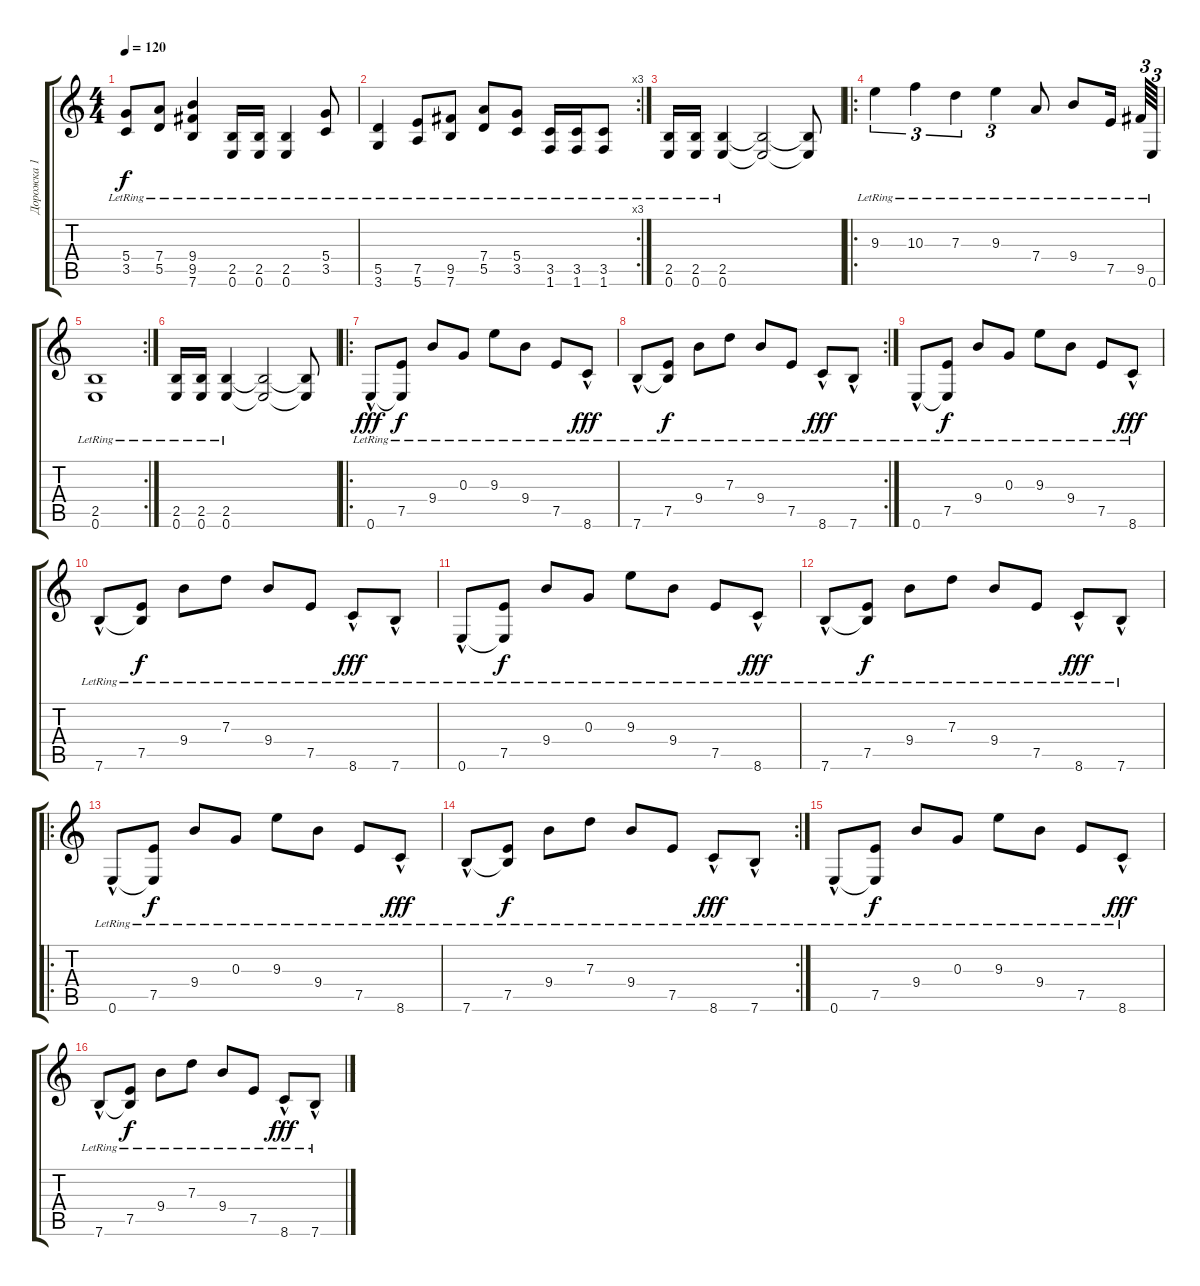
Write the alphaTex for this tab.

\track ("Дорожка 1" "Дорожка 1") {instrument overdrivenguitar}
\staff {score tabs}
\tuning (E4 B3 G3 D3 A2 E2) {hide}
\ts (4 4)
\tempo 120
\clef g2
\ks c
(5.4{lr} 3.5{lr}).8{dy f} (7.4{lr} 5.5{lr}).8 (9.4{lr} 9.5{lr} 7.6{lr}).4 (2.5{lr} 0.6{lr}).16 (2.5{lr} 0.6{lr}).16 (2.5{lr} 0.6{lr}).4 (5.4{lr} 3.5{lr}).8 |
\rc 3
(5.5{lr} 3.6{lr}).4 (7.5{lr} 5.6{lr}).8 (9.5{lr} 7.6{lr}).8 (7.4{lr} 5.5{lr}).8 (5.4{lr} 3.5{lr}).8 (3.5{lr} 1.6{lr}).16 (3.5{lr} 1.6{lr}).16 (3.5{lr} 1.6{lr}).8 |
(2.5{lr} 0.6{lr}).16 (2.5{lr} 0.6{lr}).16 (2.5{lr} 0.6{lr}).4 (2.5{t} 0.6{t}).2 (2.5{t} 0.6{t}).8 |
\ro
9.3{lr}.4{tu (3 2)} 10.3{lr}.4{tu (3 2)} 7.3{lr}.4{tu (3 2)} 9.3{lr}.4{tu (3 2)} 7.4{lr}.8 9.4{lr}.8 7.5{lr}.16{beam splitsecondary} 9.5{lr}.64{tu (3 2)} 0.6{lr}.64{tu (3 2)} |
\rc 2
(2.5{lr} 0.6).1 |
(2.5{lr} 0.6{lr}).16 (2.5{lr} 0.6{lr}).16 (2.5{lr} 0.6{lr}).4 (2.5{t} 0.6{t}).2 (2.5{t} 0.6{t}).8 |
\ro
0.6{hac lr}.8{dy fff} (7.5{lr} 0.6{t}).8{dy f} 9.4{lr}.8 0.3{lr}.8 9.3{lr}.8 9.4{lr}.8 7.5{lr}.8 8.6{hac lr}.8{dy fff} |
\rc 2
7.6{hac lr}.8 (7.5{lr} 7.6{t}).8{dy f} 9.4{lr}.8 7.3{lr}.8 9.4{lr}.8 7.5{lr}.8 8.6{hac lr}.8{dy fff} 7.6{hac lr}.8 |
0.6{hac lr}.8 (7.5{lr} 0.6{t}).8{dy f} 9.4{lr}.8 0.3{lr}.8 9.3{lr}.8 9.4{lr}.8 7.5{lr}.8 8.6{hac lr}.8{dy fff} |
7.6{hac lr}.8 (7.5{lr} 7.6{t}).8{dy f} 9.4{lr}.8 7.3{lr}.8 9.4{lr}.8 7.5{lr}.8 8.6{hac lr}.8{dy fff} 7.6{hac lr}.8 |
0.6{hac lr}.8 (7.5{lr} 0.6{t}).8{dy f} 9.4{lr}.8 0.3{lr}.8 9.3{lr}.8 9.4{lr}.8 7.5{lr}.8 8.6{hac lr}.8{dy fff} |
7.6{hac lr}.8 (7.5{lr} 7.6{t}).8{dy f} 9.4{lr}.8 7.3{lr}.8 9.4{lr}.8 7.5{lr}.8 8.6{hac lr}.8{dy fff} 7.6{hac lr}.8 |
\ro
0.6{hac lr}.8 (7.5{lr} 0.6{t}).8{dy f} 9.4{lr}.8 0.3{lr}.8 9.3{lr}.8 9.4{lr}.8 7.5{lr}.8 8.6{hac lr}.8{dy fff} |
\rc 2
7.6{hac lr}.8 (7.5{lr} 7.6{t}).8{dy f} 9.4{lr}.8 7.3{lr}.8 9.4{lr}.8 7.5{lr}.8 8.6{hac lr}.8{dy fff} 7.6{hac lr}.8 |
0.6{hac lr}.8 (7.5{lr} 0.6{t}).8{dy f} 9.4{lr}.8 0.3{lr}.8 9.3{lr}.8 9.4{lr}.8 7.5{lr}.8 8.6{hac lr}.8{dy fff} |
7.6{hac lr}.8 (7.5{lr} 7.6{t}).8{dy f} 9.4{lr}.8 7.3{lr}.8 9.4{lr}.8 7.5{lr}.8 8.6{hac lr}.8{dy fff} 7.6{hac lr}.8
